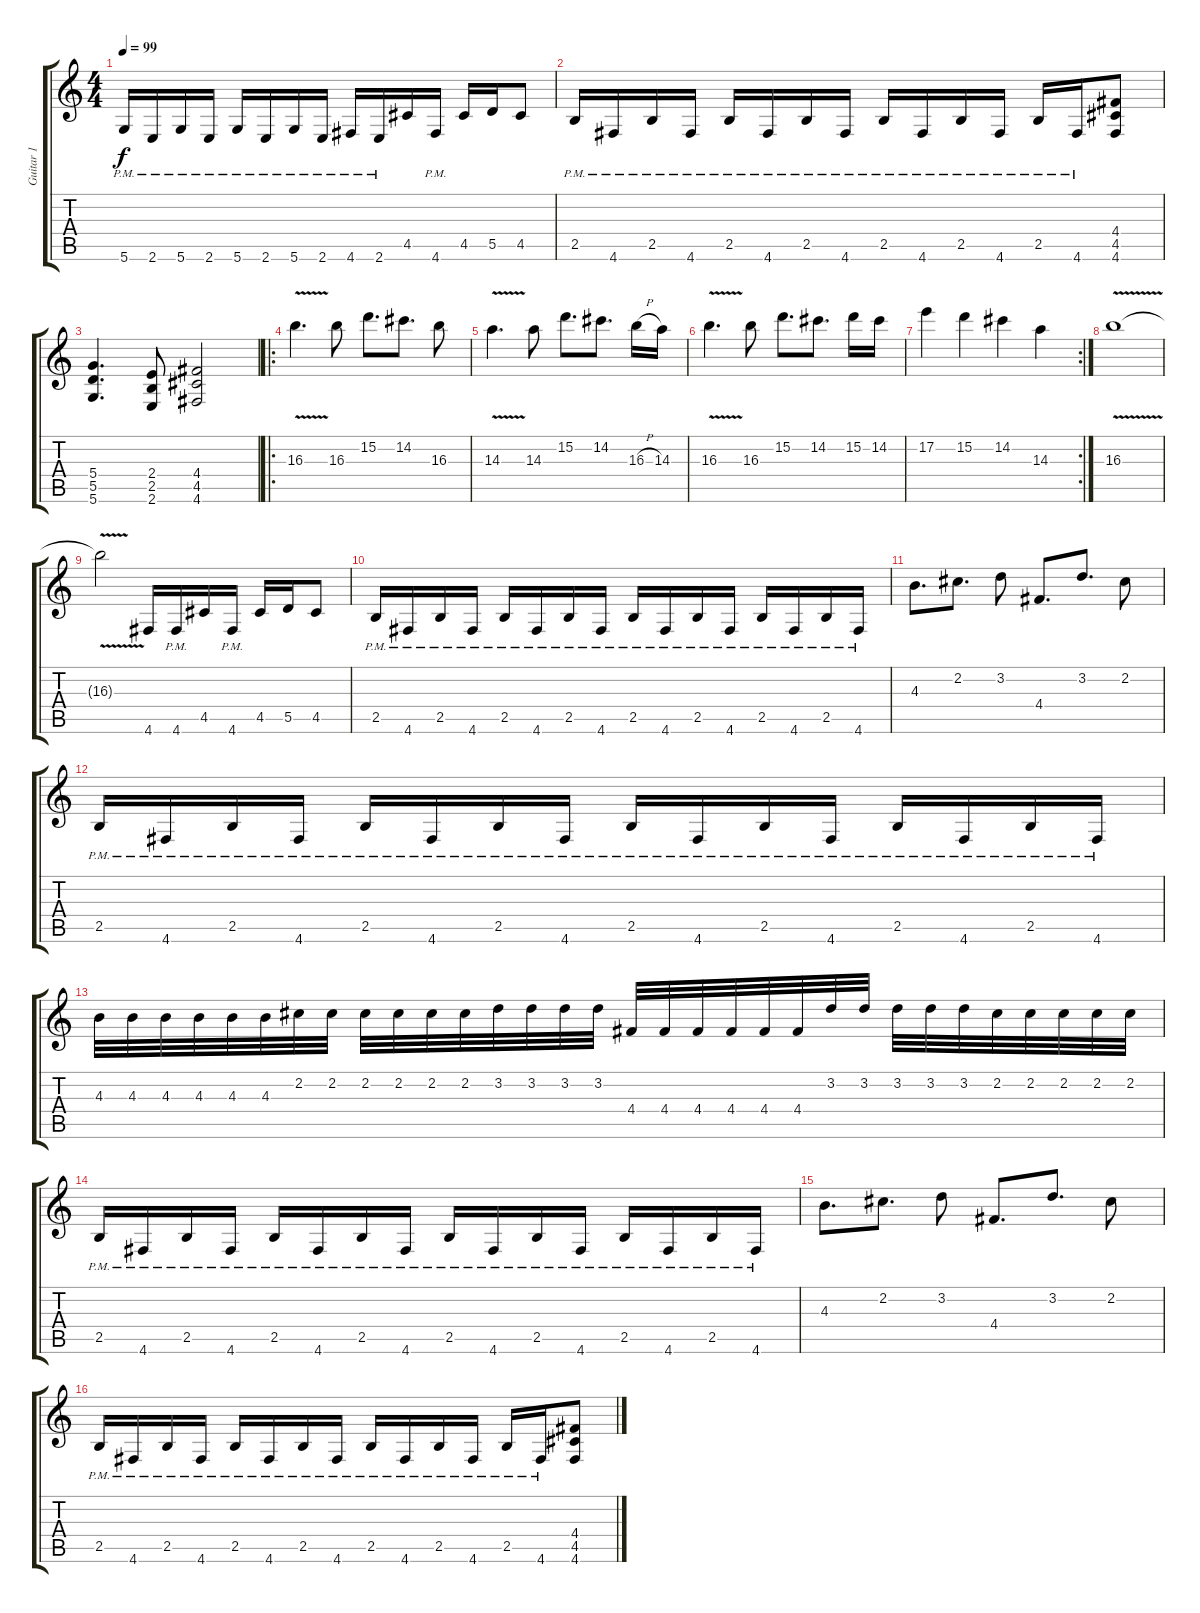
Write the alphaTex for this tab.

\track ("Guitar 1" "Guitar 1") {instrument acousticguitarnylon}
\staff {score tabs}
\tuning (E4 B3 G3 D3 A2 D2) {hide}
\ts (4 4)
\tempo 99
\clef g2
\ks c
5.6{pm}.16{dy f} 2.6{pm}.16 5.6{pm}.16 2.6{pm}.16 5.6{pm}.16 2.6{pm}.16 5.6{pm}.16 2.6{pm}.16 4.6{pm}.16 2.6{pm}.16 4.5.16 4.6{pm}.16 4.5.16 5.5.16 4.5.8 |
2.5{pm}.16 4.6{pm}.16 2.5{pm}.16 4.6{pm}.16 2.5{pm}.16 4.6{pm}.16 2.5{pm}.16 4.6{pm}.16 2.5{pm}.16 4.6{pm}.16 2.5{pm}.16 4.6{pm}.16 2.5{pm}.16 4.6{pm}.16 (4.4 4.5 4.6).8 |
(5.4 5.5 5.6).4{d} (2.4 2.5 2.6).8 (4.4 4.5 4.6).2 |
\ro
16.3{v}.4{d} 16.3.8 15.2.8{d} 14.2.8{d} 16.3.8 |
14.3{v}.4{d} 14.3.8 15.2.8{d} 14.2.8{d} 16.3{h}.16 14.3.16 |
16.3{v}.4{d} 16.3.8 15.2.8{d} 14.2.8{d} 15.2.16 14.2.16 |
\rc 2
17.2.4 15.2.4 14.2.4 14.3.4 |
16.3{v}.1 |
16.3{t}.2 4.6.16 4.6{pm}.16 4.5.16 4.6{pm}.16 4.5.16 5.5.16 4.5.8 |
2.5{pm}.16 4.6{pm}.16 2.5{pm}.16 4.6{pm}.16 2.5{pm}.16 4.6{pm}.16 2.5{pm}.16 4.6{pm}.16 2.5{pm}.16 4.6{pm}.16 2.5{pm}.16 4.6{pm}.16 2.5{pm}.16 4.6{pm}.16 2.5{pm}.16 4.6{pm}.16 |
4.3.8{d} 2.2.8{d} 3.2.8 4.4.8{d} 3.2.8{d} 2.2.8 |
2.5{pm}.16 4.6{pm}.16 2.5{pm}.16 4.6{pm}.16 2.5{pm}.16 4.6{pm}.16 2.5{pm}.16 4.6{pm}.16 2.5{pm}.16 4.6{pm}.16 2.5{pm}.16 4.6{pm}.16 2.5{pm}.16 4.6{pm}.16 2.5{pm}.16 4.6{pm}.16 |
4.3.32 4.3.32 4.3.32 4.3.32 4.3.32 4.3.32 2.2.32 2.2.32 2.2.32 2.2.32 2.2.32 2.2.32 3.2.32 3.2.32 3.2.32 3.2.32 4.4.32 4.4.32 4.4.32 4.4.32 4.4.32 4.4.32 3.2.32 3.2.32 3.2.32 3.2.32 3.2.32 2.2.32 2.2.32 2.2.32 2.2.32 2.2.32 |
2.5{pm}.16 4.6{pm}.16 2.5{pm}.16 4.6{pm}.16 2.5{pm}.16 4.6{pm}.16 2.5{pm}.16 4.6{pm}.16 2.5{pm}.16 4.6{pm}.16 2.5{pm}.16 4.6{pm}.16 2.5{pm}.16 4.6{pm}.16 2.5{pm}.16 4.6{pm}.16 |
4.3.8{d} 2.2.8{d} 3.2.8 4.4.8{d} 3.2.8{d} 2.2.8 |
2.5{pm}.16 4.6{pm}.16 2.5{pm}.16 4.6{pm}.16 2.5{pm}.16 4.6{pm}.16 2.5{pm}.16 4.6{pm}.16 2.5{pm}.16 4.6{pm}.16 2.5{pm}.16 4.6{pm}.16 2.5{pm}.16 4.6{pm}.16 (4.4 4.5 4.6).8
